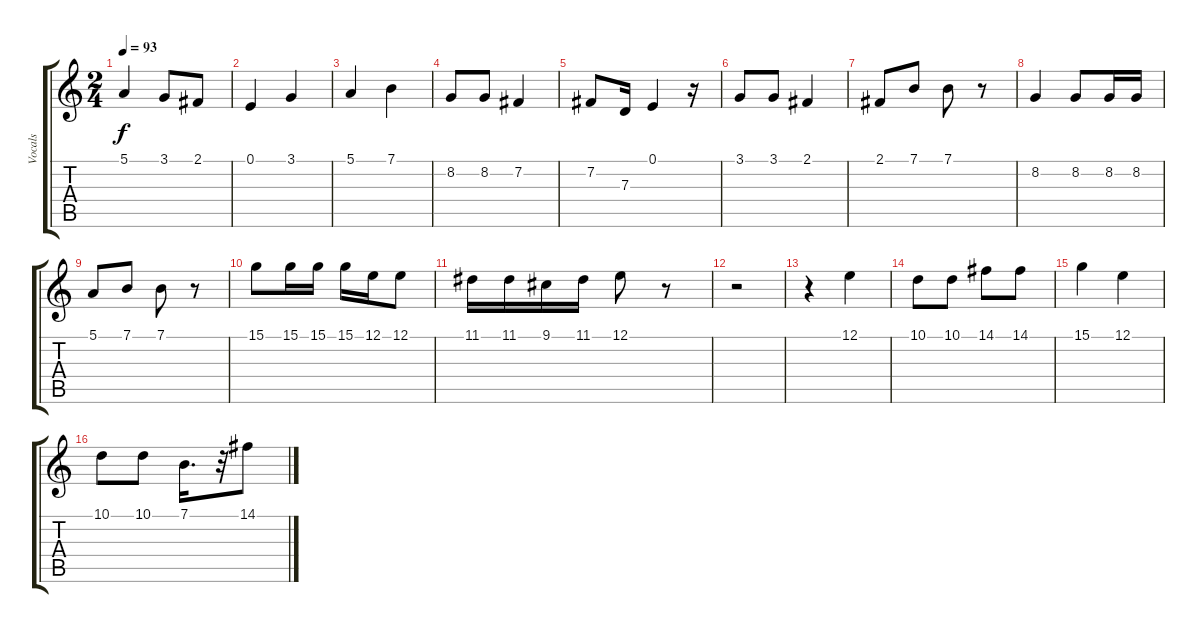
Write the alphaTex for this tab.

\track ("Vocals" "Vocals") {instrument drawbarorgan}
\staff {score tabs}
\tuning (E4 B3 G3 D3 A2 E2) {hide}
\ts (2 4)
\tempo 93
\clef g2
\ks c
5.1.4{dy f} 3.1.8 2.1.8 |
0.1.4 3.1.4 |
5.1.4 7.1.4 |
8.2.8 8.2.8 7.2.4 |
7.2.8 7.3.16 0.1.4 r.16 |
3.1.8 3.1.8 2.1.4 |
2.1.8 7.1.8 7.1.8 r.8 |
8.2.4 8.2.8 8.2.16 8.2.16 |
5.1.8 7.1.8 7.1.8 r.8 |
15.1.8 15.1.16 15.1.16 15.1.16 12.1.16 12.1.8 |
11.1.16 11.1.16 9.1.16 11.1.16 12.1.8 r.8 |
r.2 |
r.4 12.1.4 |
10.1.8 10.1.8 14.1.8 14.1.8 |
15.1.4 12.1.4 |
10.1.8 10.1.8 7.1.16{d} r.32 14.1.8
